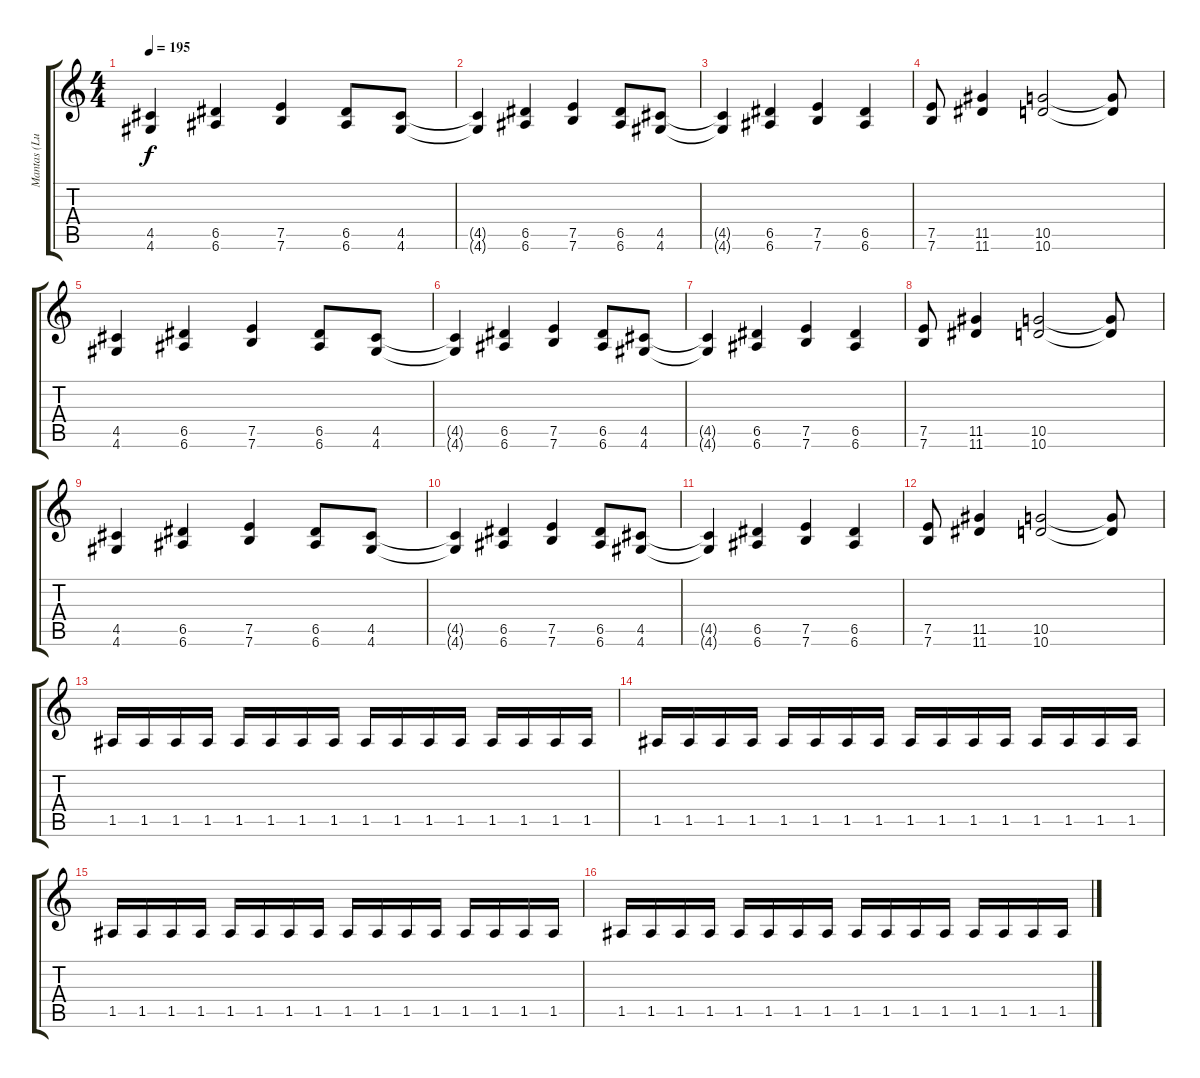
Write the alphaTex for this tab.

\track ("Mantas (Luke)" "Mantas (Lu") {instrument distortionguitar}
\staff {score tabs}
\tuning (E4 B3 G3 D3 A2 E2) {hide}
\ts (4 4)
\tempo 195
\clef g2
\ks c
(4.5 4.6).4{dy f} (6.5 6.6).4 (7.5 7.6).4 (6.5 6.6).8 (4.5 4.6).8 |
(4.5{t} 4.6{t}).4 (6.5 6.6).4 (7.5 7.6).4 (6.5 6.6).8 (4.5 4.6).8 |
(4.5{t} 4.6{t}).4 (6.5 6.6).4 (7.5 7.6).4 (6.5 6.6).4 |
(7.5 7.6).8 (11.5 11.6).4 (10.5 10.6).2 (10.5{t} 10.6{t}).8 |
(4.5 4.6).4 (6.5 6.6).4 (7.5 7.6).4 (6.5 6.6).8 (4.5 4.6).8 |
(4.5{t} 4.6{t}).4 (6.5 6.6).4 (7.5 7.6).4 (6.5 6.6).8 (4.5 4.6).8 |
(4.5{t} 4.6{t}).4 (6.5 6.6).4 (7.5 7.6).4 (6.5 6.6).4 |
(7.5 7.6).8 (11.5 11.6).4 (10.5 10.6).2 (10.5{t} 10.6{t}).8 |
(4.5 4.6).4 (6.5 6.6).4 (7.5 7.6).4 (6.5 6.6).8 (4.5 4.6).8 |
(4.5{t} 4.6{t}).4 (6.5 6.6).4 (7.5 7.6).4 (6.5 6.6).8 (4.5 4.6).8 |
(4.5{t} 4.6{t}).4 (6.5 6.6).4 (7.5 7.6).4 (6.5 6.6).4 |
(7.5 7.6).8 (11.5 11.6).4 (10.5 10.6).2 (10.5{t} 10.6{t}).8 |
1.5.16 1.5.16 1.5.16 1.5.16 1.5.16 1.5.16 1.5.16 1.5.16 1.5.16 1.5.16 1.5.16 1.5.16 1.5.16 1.5.16 1.5.16 1.5.16 |
1.5.16 1.5.16 1.5.16 1.5.16 1.5.16 1.5.16 1.5.16 1.5.16 1.5.16 1.5.16 1.5.16 1.5.16 1.5.16 1.5.16 1.5.16 1.5.16 |
1.5.16 1.5.16 1.5.16 1.5.16 1.5.16 1.5.16 1.5.16 1.5.16 1.5.16 1.5.16 1.5.16 1.5.16 1.5.16 1.5.16 1.5.16 1.5.16 |
1.5.16 1.5.16 1.5.16 1.5.16 1.5.16 1.5.16 1.5.16 1.5.16 1.5.16 1.5.16 1.5.16 1.5.16 1.5.16 1.5.16 1.5.16 1.5.16
